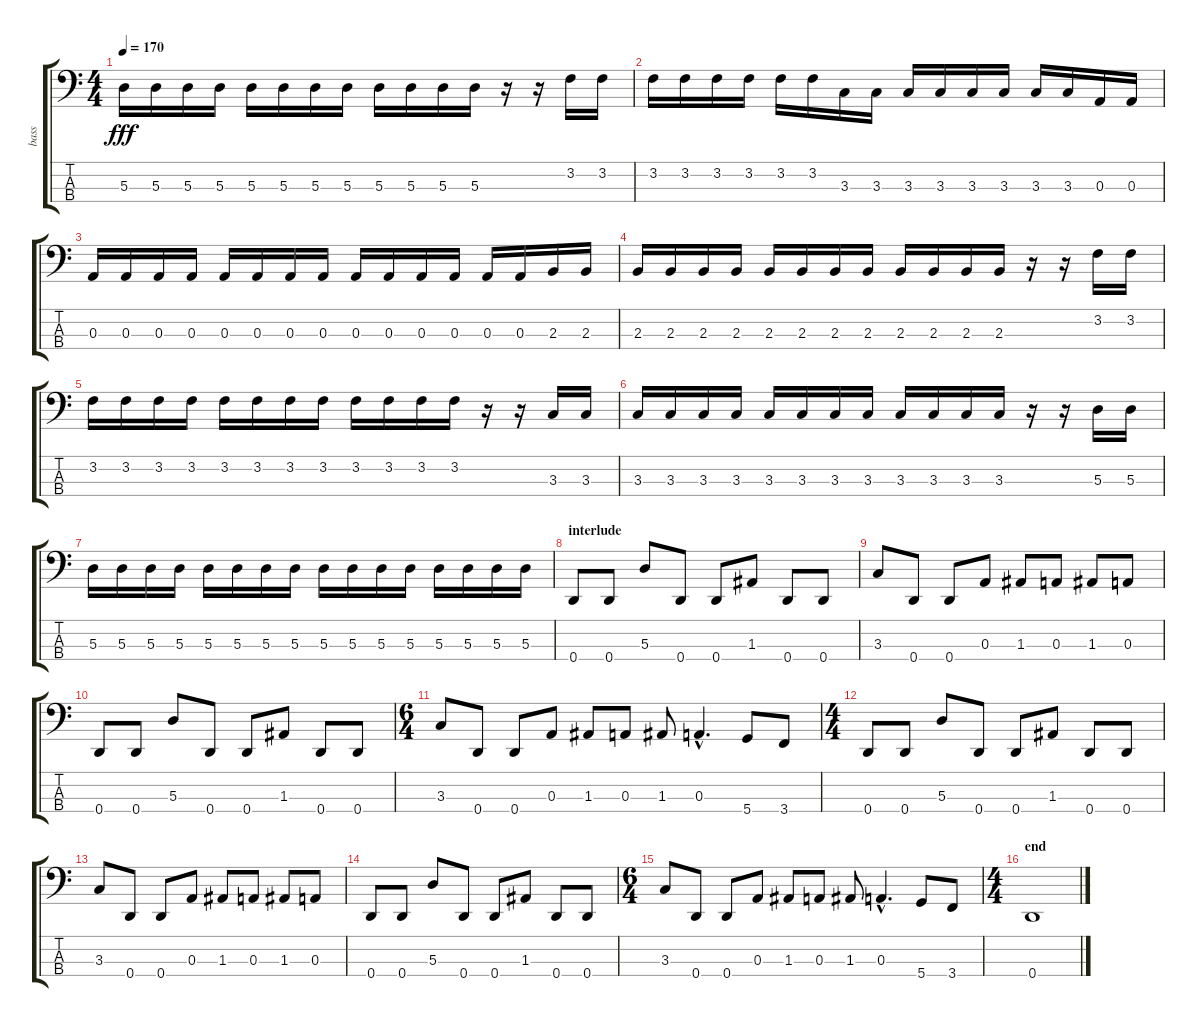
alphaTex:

\track ("bass" "bass") {instrument electricbassfinger}
\staff {score tabs}
\tuning (G2 D2 A1 D1) {hide}
\ts (4 4)
\tempo 170
\clef f4
\ks c
5.3.16{dy fff} 5.3.16 5.3.16 5.3.16 5.3.16 5.3.16 5.3.16 5.3.16 5.3.16 5.3.16 5.3.16 5.3.16 r.16 r.16 3.2.16 3.2.16 |
3.2.16 3.2.16 3.2.16 3.2.16 3.2.16 3.2.16 3.3.16 3.3.16 3.3.16 3.3.16 3.3.16 3.3.16 3.3.16 3.3.16 0.3.16 0.3.16 |
0.3.16 0.3.16 0.3.16 0.3.16 0.3.16 0.3.16 0.3.16 0.3.16 0.3.16 0.3.16 0.3.16 0.3.16 0.3.16 0.3.16 2.3.16 2.3.16 |
2.3.16 2.3.16 2.3.16 2.3.16 2.3.16 2.3.16 2.3.16 2.3.16 2.3.16 2.3.16 2.3.16 2.3.16 r.16 r.16 3.2.16 3.2.16 |
3.2.16 3.2.16 3.2.16 3.2.16 3.2.16 3.2.16 3.2.16 3.2.16 3.2.16 3.2.16 3.2.16 3.2.16 r.16 r.16 3.3.16 3.3.16 |
3.3.16 3.3.16 3.3.16 3.3.16 3.3.16 3.3.16 3.3.16 3.3.16 3.3.16 3.3.16 3.3.16 3.3.16 r.16 r.16 5.3.16 5.3.16 |
5.3.16 5.3.16 5.3.16 5.3.16 5.3.16 5.3.16 5.3.16 5.3.16 5.3.16 5.3.16 5.3.16 5.3.16 5.3.16 5.3.16 5.3.16 5.3.16 |
\section ("" "interlude")
0.4.8 0.4.8 5.3.8 0.4.8 0.4.8 1.3.8 0.4.8 0.4.8 |
3.3.8 0.4.8 0.4.8 0.3.8 1.3.8 0.3.8 1.3.8 0.3.8 |
0.4.8 0.4.8 5.3.8 0.4.8 0.4.8 1.3.8 0.4.8 0.4.8 |
\ts (6 4)
3.3.8 0.4.8 0.4.8 0.3.8 1.3.8 0.3.8 1.3.8 0.3{hac}.4{d} 5.4.8 3.4.8 |
\ts (4 4)
0.4.8 0.4.8 5.3.8 0.4.8 0.4.8 1.3.8 0.4.8 0.4.8 |
3.3.8 0.4.8 0.4.8 0.3.8 1.3.8 0.3.8 1.3.8 0.3.8 |
0.4.8 0.4.8 5.3.8 0.4.8 0.4.8 1.3.8 0.4.8 0.4.8 |
\ts (6 4)
3.3.8 0.4.8 0.4.8 0.3.8 1.3.8 0.3.8 1.3.8 0.3{hac}.4{d} 5.4.8 3.4.8 |
\ts (4 4)
\section ("" "end")
0.4.1
